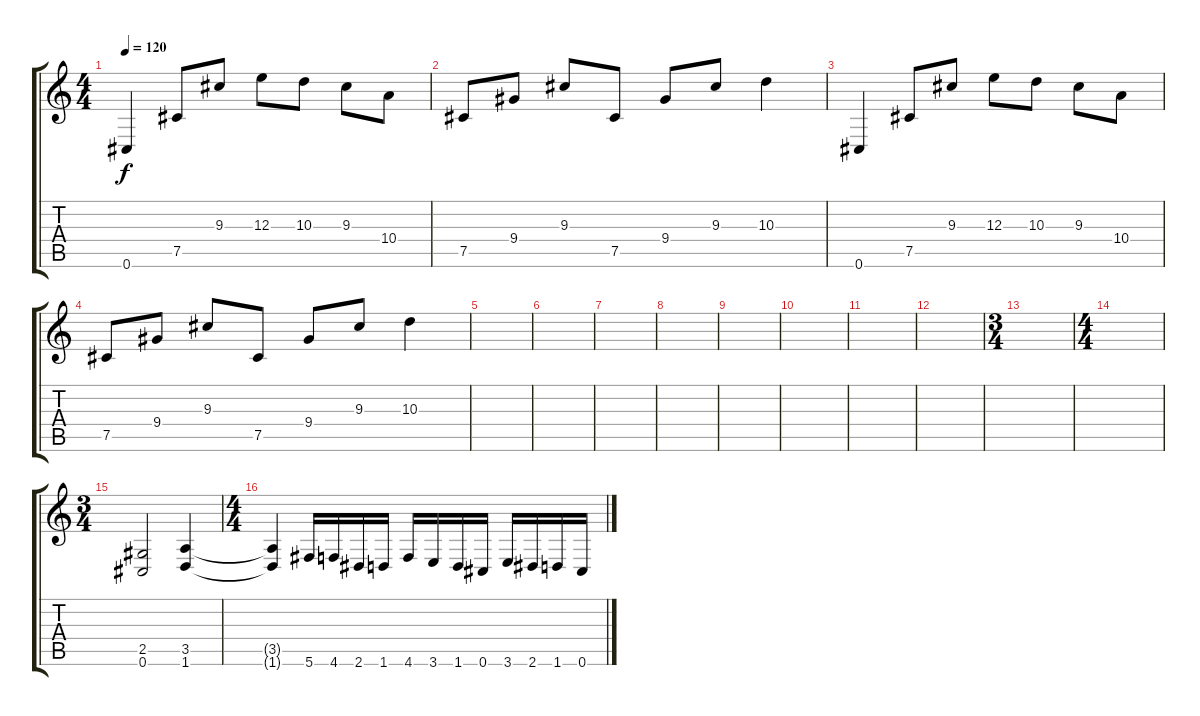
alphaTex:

\track "" {instrument distortionguitar}
\staff {score tabs}
\tuning (Db4 Ab3 E3 B2 Gb2 Db2) {hide}
\ts (4 4)
\tempo 120
\clef g2
\ks c
0.6.4{dy f} 7.5.8 9.3.8 12.3.8 10.3.8 9.3.8 10.4.8 |
7.5.8 9.4.8 9.3.8 7.5.8 9.4.8 9.3.8 10.3.4 |
0.6.4 7.5.8 9.3.8 12.3.8 10.3.8 9.3.8 10.4.8 |
7.5.8 9.4.8 9.3.8 7.5.8 9.4.8 9.3.8 10.3.4 |
|
|
|
|
|
|
|
|
\ts (3 4)
|
\ts (4 4)
|
\ts (3 4)
(2.5 0.6).2 (3.5 1.6).4 |
\ts (4 4)
(3.5{t} 1.6{t}).4 5.6.16 4.6.16 2.6.16 1.6.16 4.6.16 3.6.16 1.6.16 0.6.16 3.6.16 2.6.16 1.6.16 0.6.16
